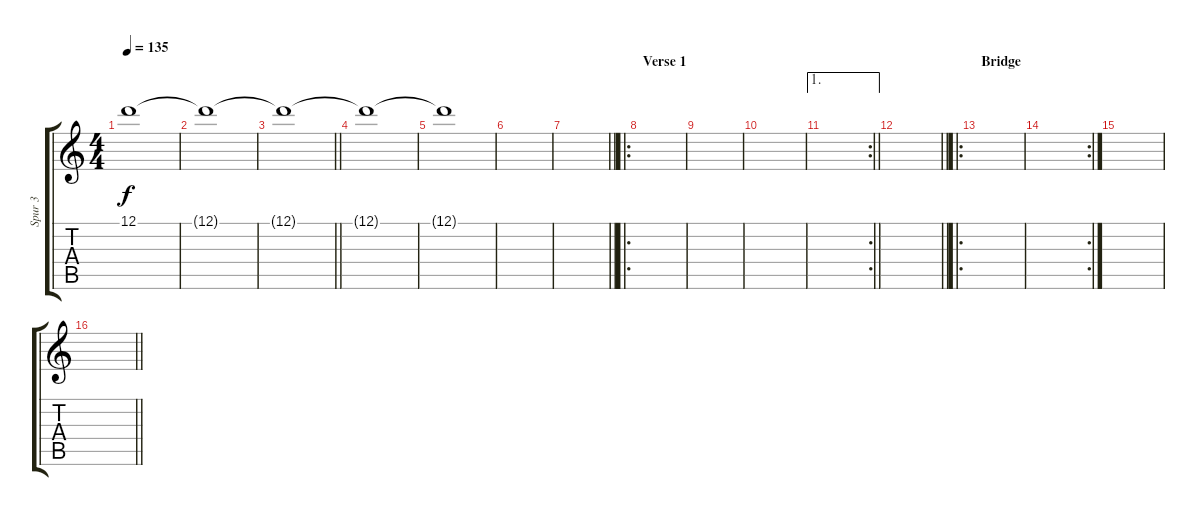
\track ("Spur 3" "Spur 3") {instrument distortionguitar}
\staff {score tabs}
\tuning (D4 A3 F3 C3 G2 D2) {hide}
\ts (4 4)
\tempo 135
\clef g2
\ks c
12.1{t}.1{dy f volume 9} |
12.1{t}.1{volume 7} |
\barLineRight lightlight
12.1{t}.1{volume 5} |
12.1{t}.1{volume 3} |
12.1{t}.1{volume 1} |
|
\barLineRight lightlight
|
\ro
\section ("" "Verse 1")
|
|
|
\ae 1
\rc 2
\barLineRight lightlight
|
\barLineRight lightlight
|
\ro
\section ("" "Bridge")
|
\rc 2
|
|
\barLineRight lightlight
